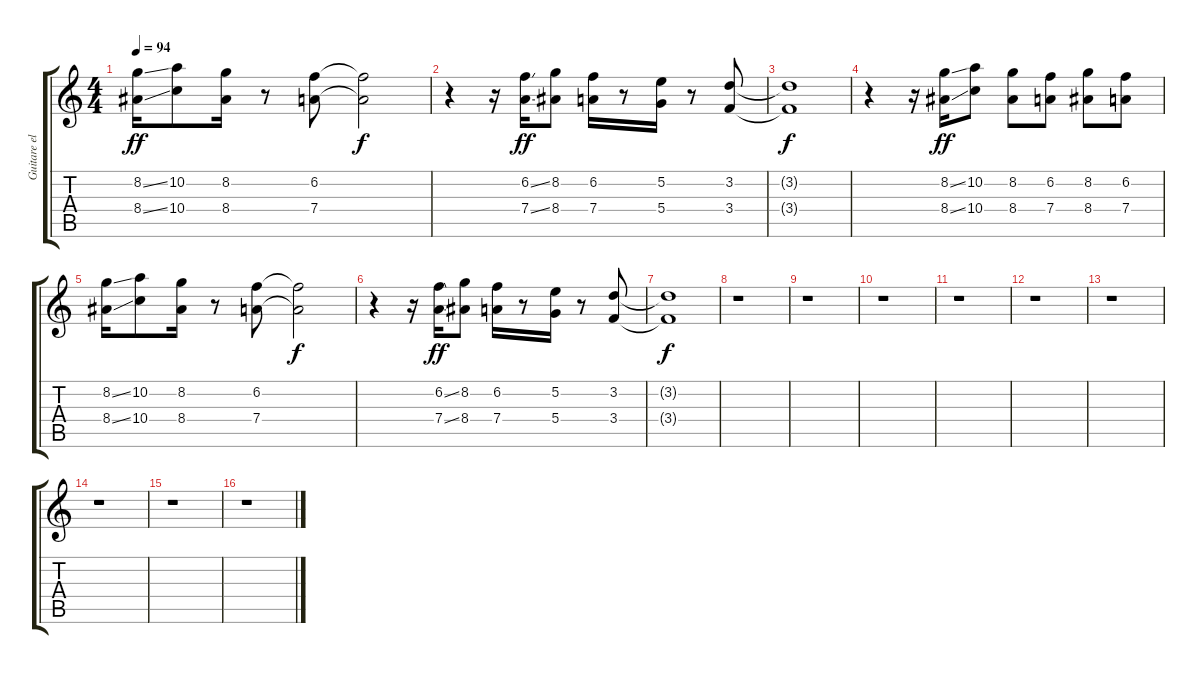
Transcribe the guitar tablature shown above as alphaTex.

\track ("Guitare electrique" "Guitare el") {instrument electricguitarjazz}
\staff {score tabs}
\tuning (E4 B3 G3 D3 A2 E2) {hide}
\ts (4 4)
\tempo 94
\clef g2
\ks c
(8.2{ss} 8.4{ss}).16{dy ff} (10.2 10.4).8 (8.2 8.4).16 r.8 (6.2 7.4).8 (6.2{t} 7.4{t}).2{dy f} |
r.4 r.16 (6.2{ss} 7.4{ss}).16{dy ff} (8.2 8.4).8 (6.2 7.4).16 r.8 (5.2 5.4).16 r.8 (3.2 3.4).8 |
(3.2{t} 3.4{t}).1{dy f} |
r.4 r.16 (8.2{ss} 8.4{ss}).16{dy ff} (10.2 10.4).8 (8.2 8.4).8 (6.2 7.4).8 (8.2 8.4).8 (6.2 7.4).8 |
(8.2{ss} 8.4{ss}).16 (10.2 10.4).8 (8.2 8.4).16 r.8 (6.2 7.4).8 (6.2{t} 7.4{t}).2{dy f} |
r.4 r.16 (6.2{ss} 7.4{ss}).16{dy ff} (8.2 8.4).8 (6.2 7.4).16 r.8 (5.2 5.4).16 r.8 (3.2 3.4).8 |
(3.2{t} 3.4{t}).1{dy f} |
r.1 |
r.1 |
r.1 |
r.1 |
r.1 |
r.1 |
r.1 |
r.1 |
r.1
